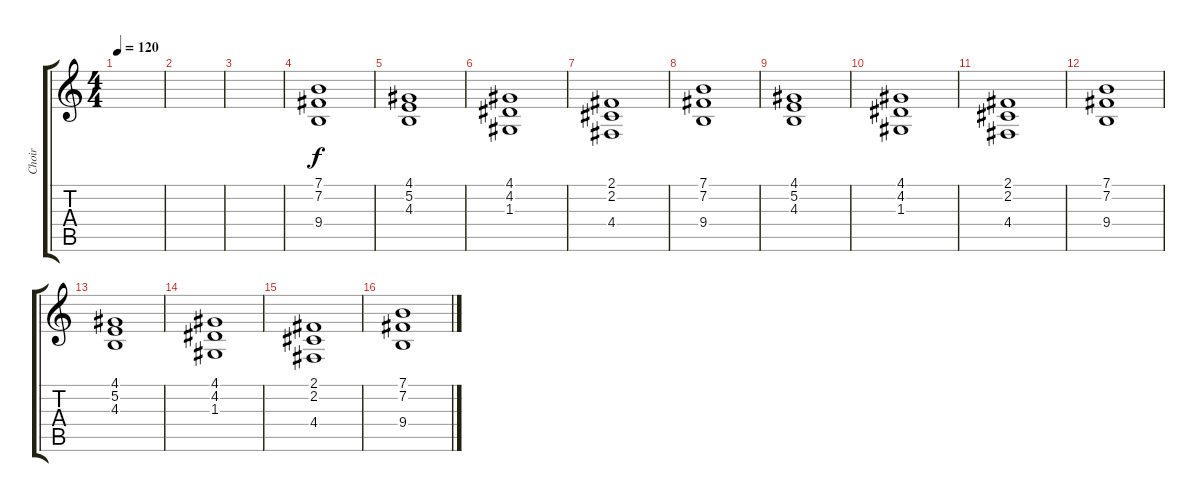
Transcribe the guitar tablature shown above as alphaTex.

\track ("Choir" "Choir") {instrument choiraahs}
\staff {score tabs}
\tuning (E4 B3 G3 D3 A2 E2) {hide}
\ts (4 4)
\tempo 120
\clef g2
\ks c
|
|
|
(7.1 7.2 9.4).1 |
(4.1 5.2 4.3).1 |
(4.1 4.2 1.3).1 |
(2.1 2.2 4.4).1 |
(7.1 7.2 9.4).1 |
(4.1 5.2 4.3).1 |
(4.1 4.2 1.3).1 |
(2.1 2.2 4.4).1 |
(7.1 7.2 9.4).1 |
(4.1 5.2 4.3).1 |
(4.1 4.2 1.3).1 |
(2.1 2.2 4.4).1 |
(7.1 7.2 9.4).1
